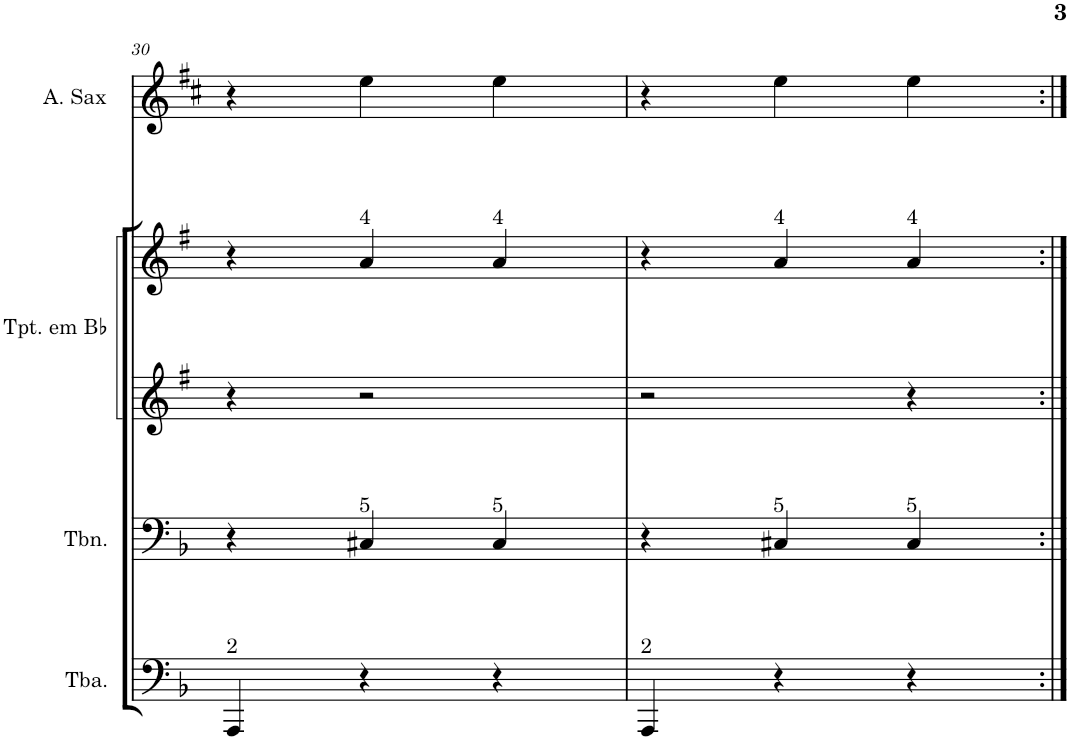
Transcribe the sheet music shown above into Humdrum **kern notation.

**kern	**kern	**kern	**kern	**kern
*part4	*part3	*part2	*part2	*part1
*staff5	*staff4	*staff3	*staff2	*staff1
*I"Tuba	*I"Trombone	*I"Trompete em Bb	*	*I"Saxofone Alto
*I'Tba.	*I'Tbn.	*I'Tpt. em Bb	*	*
!!LO:PB:g=z
*clefF4	*clefF4	*clefG2	*clefG2	*clefG2
*	*	*Trd1c2	*Trd1c2	*Trd5c9
*k[b-]	*k[b-]	*k[f#]	*k[f#]	*k[f#c#]
*M3/4	*M3/4	*M3/4	*M3/4	*M3/4
=30	=30	=30	=30	=30
!LO:TX:a:t=2	!	!	!	!
4AAA/	4r	4r	4r	4r
!	!	!	!LO:TX:a:t=4	!
!	!LO:TX:a:t=5	!	!	!
4r	4C#X/	2r	4a/	4ee\
!	!	!	!LO:TX:a:t=4	!
!	!LO:TX:a:t=5	!	!	!
4r	4C#/	.	4a/	4ee\
=31	=31	=31	=31	=31
!LO:TX:a:t=2	!	!	!	!
4AAA/	4r	2r	4r	4r
!	!	!	!LO:TX:a:t=4	!
!	!LO:TX:a:t=5	!	!	!
4r	4C#X/	.	4a/	4ee\
!	!	!	!LO:TX:a:t=4	!
!	!LO:TX:a:t=5	!	!	!
4r	4C#/	4r	4a/	4ee\
=:|!	=:|!	=:|!	=:|!	=:|!
*-	*-	*-	*-	*-
